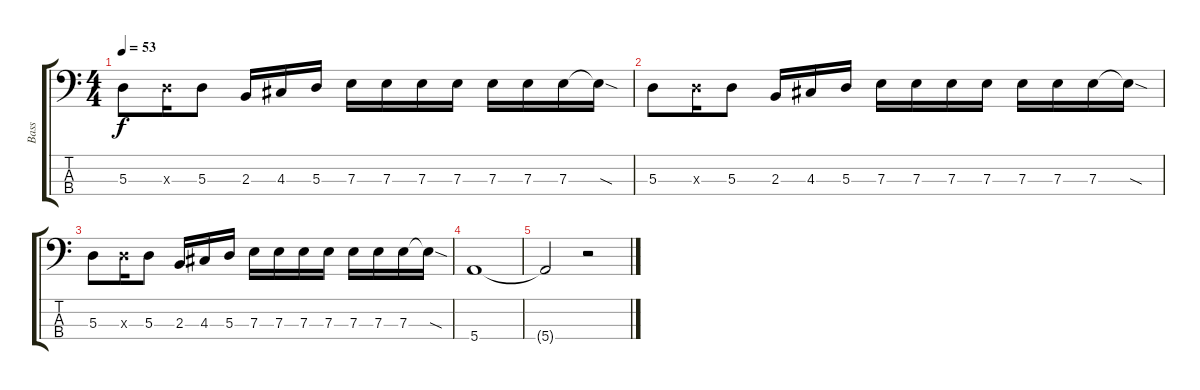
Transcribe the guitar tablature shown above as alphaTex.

\track ("Bass" "Bass") {instrument electricbassfinger}
\staff {score tabs}
\tuning (G2 D2 A1 E1) {hide}
\ts (4 4)
\tempo 53
\clef f4
\ks c
5.3.8{dy f} 5.3{x}.16 5.3.8 2.3.16 4.3.16 5.3.16 7.3.16 7.3.16 7.3.16 7.3.16 7.3.16 7.3.16 7.3.16 7.3{sod t}.16 |
5.3.8 5.3{x}.16 5.3.8 2.3.16 4.3.16 5.3.16 7.3.16 7.3.16 7.3.16 7.3.16 7.3.16 7.3.16 7.3.16 7.3{sod t}.16 |
5.3.8 5.3{x}.16 5.3.8 2.3.16 4.3.16 5.3.16 7.3.16 7.3.16 7.3.16 7.3.16 7.3.16 7.3.16 7.3.16 7.3{sod t}.16 |
5.4.1 |
5.4{t}.2 r.2
